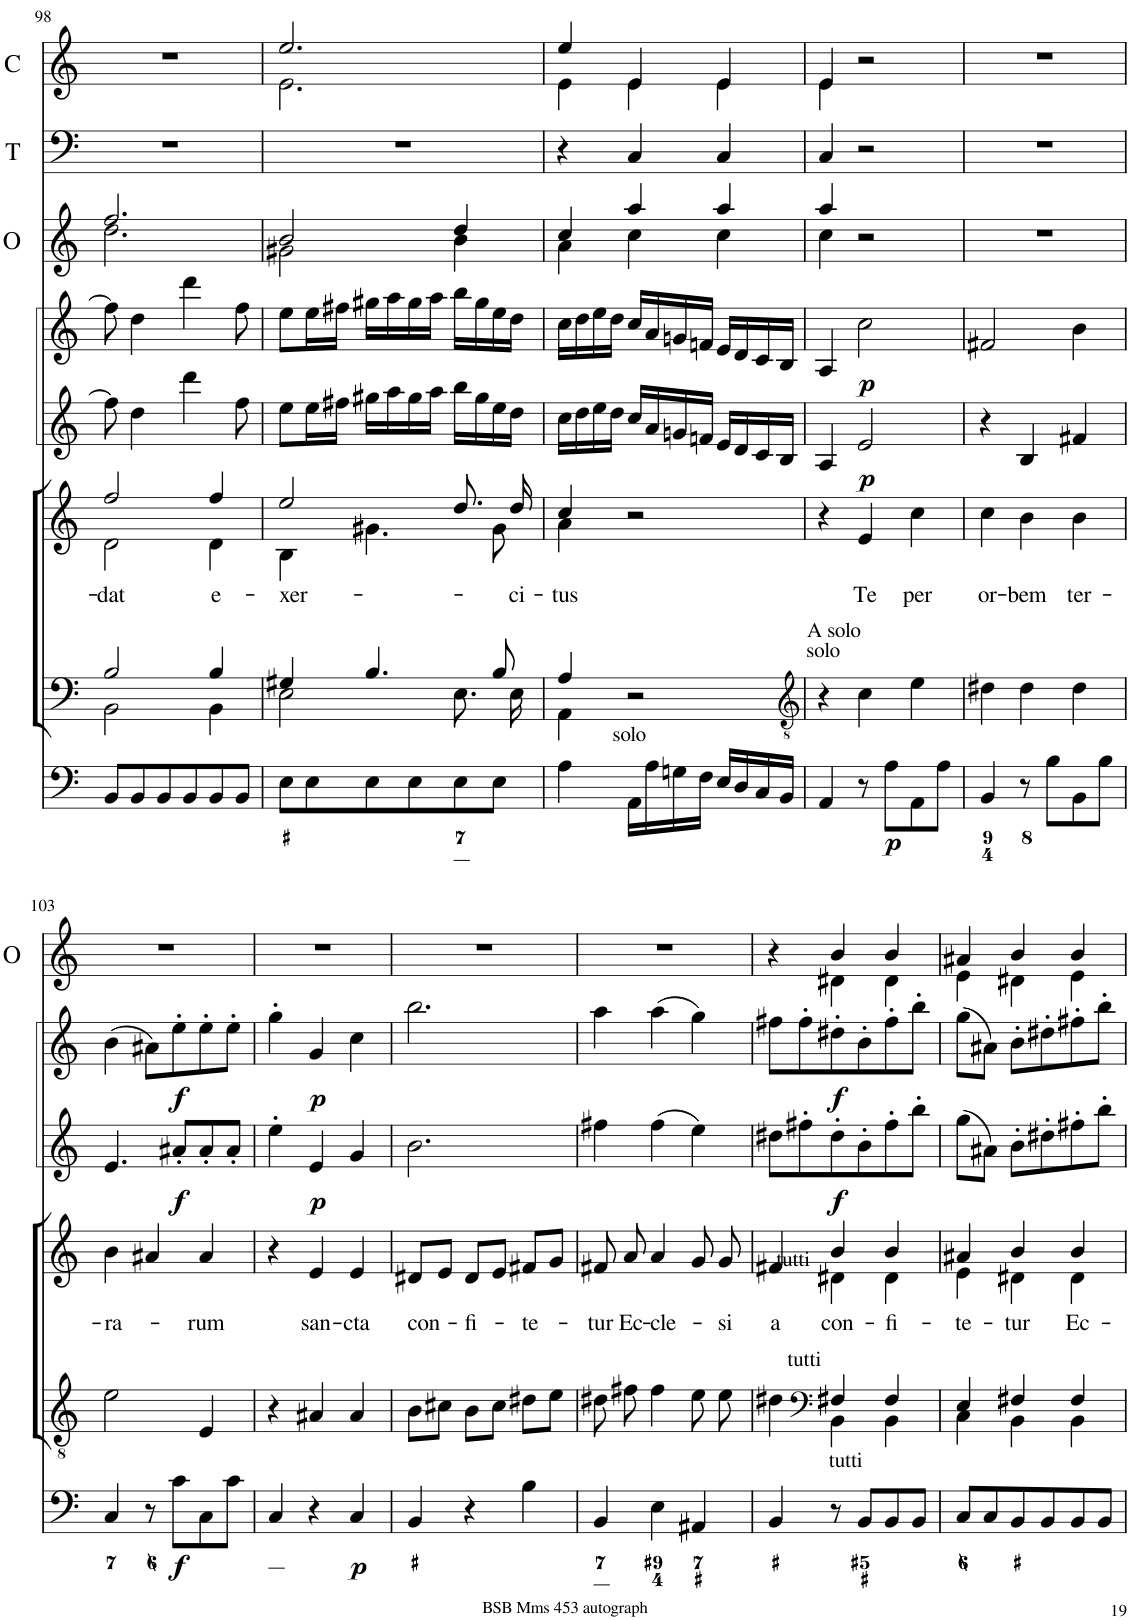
**kern	**dynam	**kern	**kern	**text	**kern	**dynam	**kern	**dynam	**kern	**kern	**kern
*part8	*part8	*part7	*part6	*part6	*part5	*part5	*part4	*part4	*part3	*part2	*part1
*staff8	*staff8	*staff7	*staff6	*staff6	*staff5	*staff5	*staff4	*staff4	*staff3	*staff2	*staff1
*I"Organ	*	*I"Voice	*I"Voice	*	*I"Violino 2	*	*I"Violino 1	*	*I"Oboi	*I"Timpani	*I"Clarini
*	*	*	*	*	*I'Vln	*	*I'Vln	*	*I'O	*I'T	*I'C
!!LO:PB:g=z
*clefF4	*	*clefF4	*clefG2	*	*clefG2	*	*clefG2	*	*clefG2	*clefF4	*clefG2
*k[]	*	*k[]	*k[]	*	*k[]	*	*k[]	*	*k[]	*k[]	*k[]
*M3/4	*	*M3/4	*M3/4	*	*M3/4	*	*M3/4	*	*M3/4	*M3/4	*M3/4
=98	=98	=98	=98	=98	=98	=98	=98	=98	=98	=98	=98
*	*	*^	*	*	*	*	*	*	*	*	*
!	!	!	!	!	!LO:LY:b	!	!	!	!	!	!	!
*	*	*	*	*^	*	*	*	*	*	*^	*	*
8BB/L	.	2B/	2BB\	2ff/	2d\	-dat	8ff\]	.	8ff\]	.	2.ff/	2.dd\	2.r	2.r
8BB/	.	.	.	.	.	.	4dd\	.	4dd\	.	.	.	.	.
8BB/	.	.	.	.	.	.	.	.	.	.	.	.	.	.
8BB/	.	.	.	.	.	.	4ddd\	.	4ddd\	.	.	.	.	.
!	!	!	!	!	!	!LO:LY:b	!	!	!	!	!	!	!	!
8BB/	.	4B/	4BB\	4ff/	4d\	e-	.	.	.	.	.	.	.	.
8BB/J	.	.	.	.	.	.	8ff\	.	8ff\	.	.	.	.	.
=99	=99	=99	=99	=99	=99	=99	=99	=99	=99	=99	=99	=99	=99	=99
!	!	!	!	!	!	!LO:LY:b	!	!	!	!	!	!	!	!
*	*	*	*	*	*	*	*	*	*	*	*	*	*	*^
8E\L	.	4G#X/	2E\	2ee/	4B\	-xer-	8ee\L	.	8ee\L	.	2b/	2g#X\	2.r	2.ee/	2.e\
8E\	.	.	.	.	.	.	16ee\L	.	16ee\L	.	.	.	.	.	.
.	.	.	.	.	.	.	16ff#X\JJ	.	16ff#X\JJ	.	.	.	.	.	.
8E\	.	4.B/	.	.	4.g#X\	.	16gg#X\LL	.	16gg#X\LL	.	.	.	.	.	.
.	.	.	.	.	.	.	16aa\	.	16aa\	.	.	.	.	.	.
8E\	.	.	.	.	.	.	16gg#\	.	16gg#\	.	.	.	.	.	.
.	.	.	.	.	.	.	16aa\JJ	.	16aa\JJ	.	.	.	.	.	.
8E\	.	.	8.E\	8.dd/	.	.	16bb\LL	.	16bb\LL	.	4dd/	4b\	.	.	.
.	.	.	.	.	.	.	16gg#\	.	16gg#\	.	.	.	.	.	.
8E\J	.	8B/	.	.	8g#\	.	16ee\	.	16ee\	.	.	.	.	.	.
!	!	!	!	!	!	!LO:LY:b	!	!	!	!	!	!	!	!	!
.	.	.	16E\	16dd/	.	-ci-	16dd\JJ	.	16dd\JJ	.	.	.	.	.	.
=100	=100	=100	=100	=100	=100	=100	=100	=100	=100	=100	=100	=100	=100	=100	=100
!	!	!	!	!	!	!LO:LY:b	!	!	!	!	!	!	!	!	!
4A\	.	4A/	4AA\	4cc/	4a\	-tus	16cc\LL	.	16cc\LL	.	4cc/	4a\	4r	4ee/	4e\
.	.	.	.	.	.	.	16dd\	.	16dd\	.	.	.	.	.	.
.	.	.	.	.	.	.	16ee\	.	16ee\	.	.	.	.	.	.
.	.	.	.	.	.	.	16dd\JJ	.	16dd\JJ	.	.	.	.	.	.
!LO:TX:a:t=solo	!	!	!	!	!	!	!	!	!	!	!	!	!	!	!
16AA\LL	.	2r	2ryy	2r	2ryy	.	16cc/LL	.	16cc/LL	.	4aa/	4cc\	4C/	4e/	4e\
16A\	.	.	.	.	.	.	16a/	.	16a/	.	.	.	.	.	.
16Gn\	.	.	.	.	.	.	16gn/	.	16gn/	.	.	.	.	.	.
16F\JJ	.	.	.	.	.	.	16fn/JJ	.	16fn/JJ	.	.	.	.	.	.
16E/LL	.	.	.	.	.	.	16e/LL	.	16e/LL	.	4aa/	4cc\	4C/	4e/	4e\
16D/	.	.	.	.	.	.	16d/	.	16d/	.	.	.	.	.	.
16C/	.	.	.	.	.	.	16c/	.	16c/	.	.	.	.	.	.
16BB/JJ	.	.	.	.	.	.	16B/JJ	.	16B/JJ	.	.	.	.	.	.
*	*	*v	*v	*	*	*	*	*	*	*	*	*	*	*	*
*	*	*	*v	*v	*	*	*	*	*	*	*	*	*	*
=101	=101	=101	=101	=101	=101	=101	=101	=101	=101	=101	=101	=101	=101
*	*	*clefGv2	*	*	*	*	*	*	*	*	*	*	*
4AA/	.	4r	4r	.	4A/	.	4A/	.	4aa/	4cc\	4C/	4e/	4e\
!	!	!	!LO:TX:b:t=A solo	!	!	!	!	!	!	!	!	!	!
!	!	!LO:TX:a:t=solo	!	!	!	!	!	!	!	!	!	!	!
!	!	!	!	!LO:LY:b	!	!LO:DY:b	!	!LO:DY:b	!	!	!	!	!
8r	.	4c\	4e/	Te	2e/	p	2cc\	p	2r	2ryy	2r	2r	2ryy
!	!LO:DY:b	!	!	!	!	!	!	!	!	!	!	!	!
8A\L	p	.	.	.	.	.	.	.	.	.	.	.	.
!	!	!	!	!LO:LY:b	!	!	!	!	!	!	!	!	!
8AA\	.	4e\	4cc\	per	.	.	.	.	.	.	.	.	.
8A\J	.	.	.	.	.	.	.	.	.	.	.	.	.
*	*	*	*	*	*	*	*	*	*v	*v	*	*v	*v
=102	=102	=102	=102	=102	=102	=102	=102	=102	=102	=102	=102
!	!	!	!	!LO:LY:b	!	!	!	!	!	!	!
4BB/	.	4d#X\	4cc\	or-	4r	.	2f#X/	.	2.r	2.r	2.r
!	!	!	!	!LO:LY:b	!	!	!	!	!	!	!
8r	.	4d#\	4b\	-bem	4B/	.	.	.	.	.	.
8B\L	.	.	.	.	.	.	.	.	.	.	.
!	!	!	!	!LO:LY:b	!	!	!	!	!	!	!
8BB\	.	4d#\	4b\	ter-	4f#X/	.	4b\	.	.	.	.
8B\J	.	.	.	.	.	.	.	.	.	.	.
!!LO:LB:g=z
=103	=103	=103	=103	=103	=103	=103	=103	=103	=103	=103	=103
!	!	!	!	!LO:LY:b	!	!	!	!	!	!	!
4C/	.	2e\	4b\	-ra-	4.e/	.	(4b\	.	2.r	2.r	2.r
8r	.	.	4a#X/	.	.	.	8a#X\L)	.	.	.	.
!	!LO:DY:b	!	!	!	!	!LO:DY:b	!	!LO:DY:b	!	!	!
8c\L	f	.	.	.	8a#X'/L	f	8ee'\	f	.	.	.
!	!	!	!	!LO:LY:b	!	!	!	!	!	!	!
8C\	.	4E/	4a#/	-rum	8a#'/	.	8ee'\	.	.	.	.
8c\J	.	.	.	.	8a#'/J	.	8ee'\J	.	.	.	.
=104	=104	=104	=104	=104	=104	=104	=104	=104	=104	=104	=104
4C/	.	4r	4r	.	4ee'\	.	4gg'\	.	2.r	2.r	2.r
!	!	!	!	!LO:LY:b	!	!LO:DY:b	!	!LO:DY:b	!	!	!
4r	.	4A#X/	4e/	san-	4e/	p	4g/	p	.	.	.
!	!LO:DY:b	!	!	!LO:LY:b	!	!	!	!	!	!	!
4C/	p	4A#/	4e/	-cta	4g/	.	4cc\	.	.	.	.
=105	=105	=105	=105	=105	=105	=105	=105	=105	=105	=105	=105
!	!	!	!	!LO:LY:b	!	!	!	!	!	!	!
4BB/	.	8B\L	8d#X/L	con-	2.b\	.	2.bb\	.	2.r	2.r	2.r
.	.	8c#X\J	8e/J	.	.	.	.	.	.	.	.
!	!	!	!	!LO:LY:b	!	!	!	!	!	!	!
4r	.	8B\L	8d#/L	-fi-	.	.	.	.	.	.	.
.	.	8c#\J	8e/J	.	.	.	.	.	.	.	.
!	!	!	!	!LO:LY:b	!	!	!	!	!	!	!
4B\	.	8d#X\L	8f#X/L	-te-	.	.	.	.	.	.	.
.	.	8e\J	8g/J	.	.	.	.	.	.	.	.
=106	=106	=106	=106	=106	=106	=106	=106	=106	=106	=106	=106
!	!	!	!	!LO:LY:b	!	!	!	!	!	!	!
4BB/	.	8d#X\	8f#X/	-tur	4ff#X\	.	4aa\	.	2.r	2.r	2.r
!	!	!	!	!LO:LY:b	!	!	!	!	!	!	!
.	.	8f#X\	8a/	Ec-	.	.	.	.	.	.	.
!	!	!	!	!LO:LY:b	!	!	!	!	!	!	!
4E\	.	4f#\	4a/	-cle-	(4ff#\	.	(4aa\	.	.	.	.
4AA#X/	.	8e\	8g/	.	4ee\)	.	4gg\)	.	.	.	.
!	!	!	!	!LO:LY:b	!	!	!	!	!	!	!
.	.	8e\	8g/	-si-	.	.	.	.	.	.	.
=107	=107	=107	=107	=107	=107	=107	=107	=107	=107	=107	=107
*	*	*^	*^	*	*	*	*	*	*	*	*
!	!	!	!	!	!	!LO:LY:b	!	!	!	!	!	!	!
*	*	*	*	*	*	*	*	*	*	*	*^	*	*
4BB/	.	4d#X\	4ryy	4ryy	4f#X/	a	8dd#X\L	.	8ff#X\L	.	4r	4ryy	2.r	2.r
.	.	.	.	.	.	.	8ff#X'\	.	8ff#'\	.	.	.	.	.
*	*	*clefF4	*	*	*	*	*	*	*	*	*	*	*	*
!	!	!	!	!LO:TX:a:t=tutti	!	!	!	!	!	!	!	!	!	!
!	!	!LO:TX:a:t=tutti	!	!	!	!	!	!	!	!	!	!	!	!
!	!	!	!	!	!	!LO:LY:b	!	!LO:DY:b	!	!LO:DY:b	!	!	!	!
8r	.	4F#X/	4BB\	4b/	4d#X\	con-	8dd#'\	f	8dd#X'\	f	4b/	4d#X\	.	.
!LO:TX:a:t=tutti	!	!	!	!	!	!	!	!	!	!	!	!	!	!
8BB/L	.	.	.	.	.	.	8b'\	.	8b'\	.	.	.	.	.
!	!	!	!	!	!	!LO:LY:b	!	!	!	!	!	!	!	!
8BB/	.	4F#/	4BB\	4b/	4d#\	-fi-	8ff#'\	.	8ff#'\	.	4b/	4d#\	.	.
8BB/J	.	.	.	.	.	.	8bb'\J	.	8bb'\J	.	.	.	.	.
=108	=108	=108	=108	=108	=108	=108	=108	=108	=108	=108	=108	=108	=108	=108
!	!	!	!	!	!	!LO:LY:b	!	!	!	!	!	!	!	!
8C/L	.	4E/	4C\	4a#X/	4e\	-te-	(8gg\L	.	(8gg\L	.	4a#X/	4e\	2.r	2.r
8C/	.	.	.	.	.	.	8a#X\J)	.	8a#X\J)	.	.	.	.	.
!	!	!	!	!	!	!LO:LY:b	!	!	!	!	!	!	!	!
8BB/	.	4F#X/	4BB\	4b/	4d#X\	-tur	8b'\L	.	8b'\L	.	4b/	4d#X\	.	.
8BB/	.	.	.	.	.	.	8dd#X'\	.	8dd#X'\	.	.	.	.	.
!	!	!	!	!	!	!LO:LY:b	!	!	!	!	!	!	!	!
8BB/	.	4F#/	4BB\	4b/	4d#\	Ec-	8ff#X'\	.	8ff#X'\	.	4b/	4e\	.	.
8BB/J	.	.	.	.	.	.	8bb'\J	.	8bb'\J	.	.	.	.	.
*	*	*v	*v	*	*	*	*	*	*	*	*v	*v	*	*
*	*	*	*v	*v	*	*	*	*	*	*	*	*
=	=	=	=	=	=	=	=	=	=	=	=
*-	*-	*-	*-	*-	*-	*-	*-	*-	*-	*-	*-
